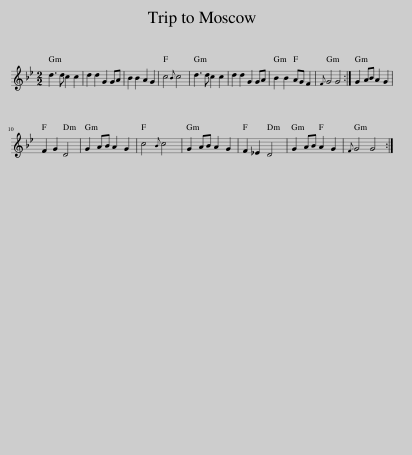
X:1
L:1/8
M:2/2
I:linebreak $
K:Gmin
V:1 treble
V:1
 d3 d c2 c2 | d2 d2 G2 GA | B2 B2 A2 G2 | c4{B} c4 | d3 d c2 c2 | %5
 d2 d2 G2 GA | B2 B2 AG F2 |{F} G4 G4 :| G2 AB A2 G2 |$ F2 G2 D4 | %10
 G2 AB A2 G2 | c4{B} c4 | G2 AB A2 G2 | F2 _E2 D4 | G2 AB A2 G2 | %15
{F} G4 G4 :| %16
